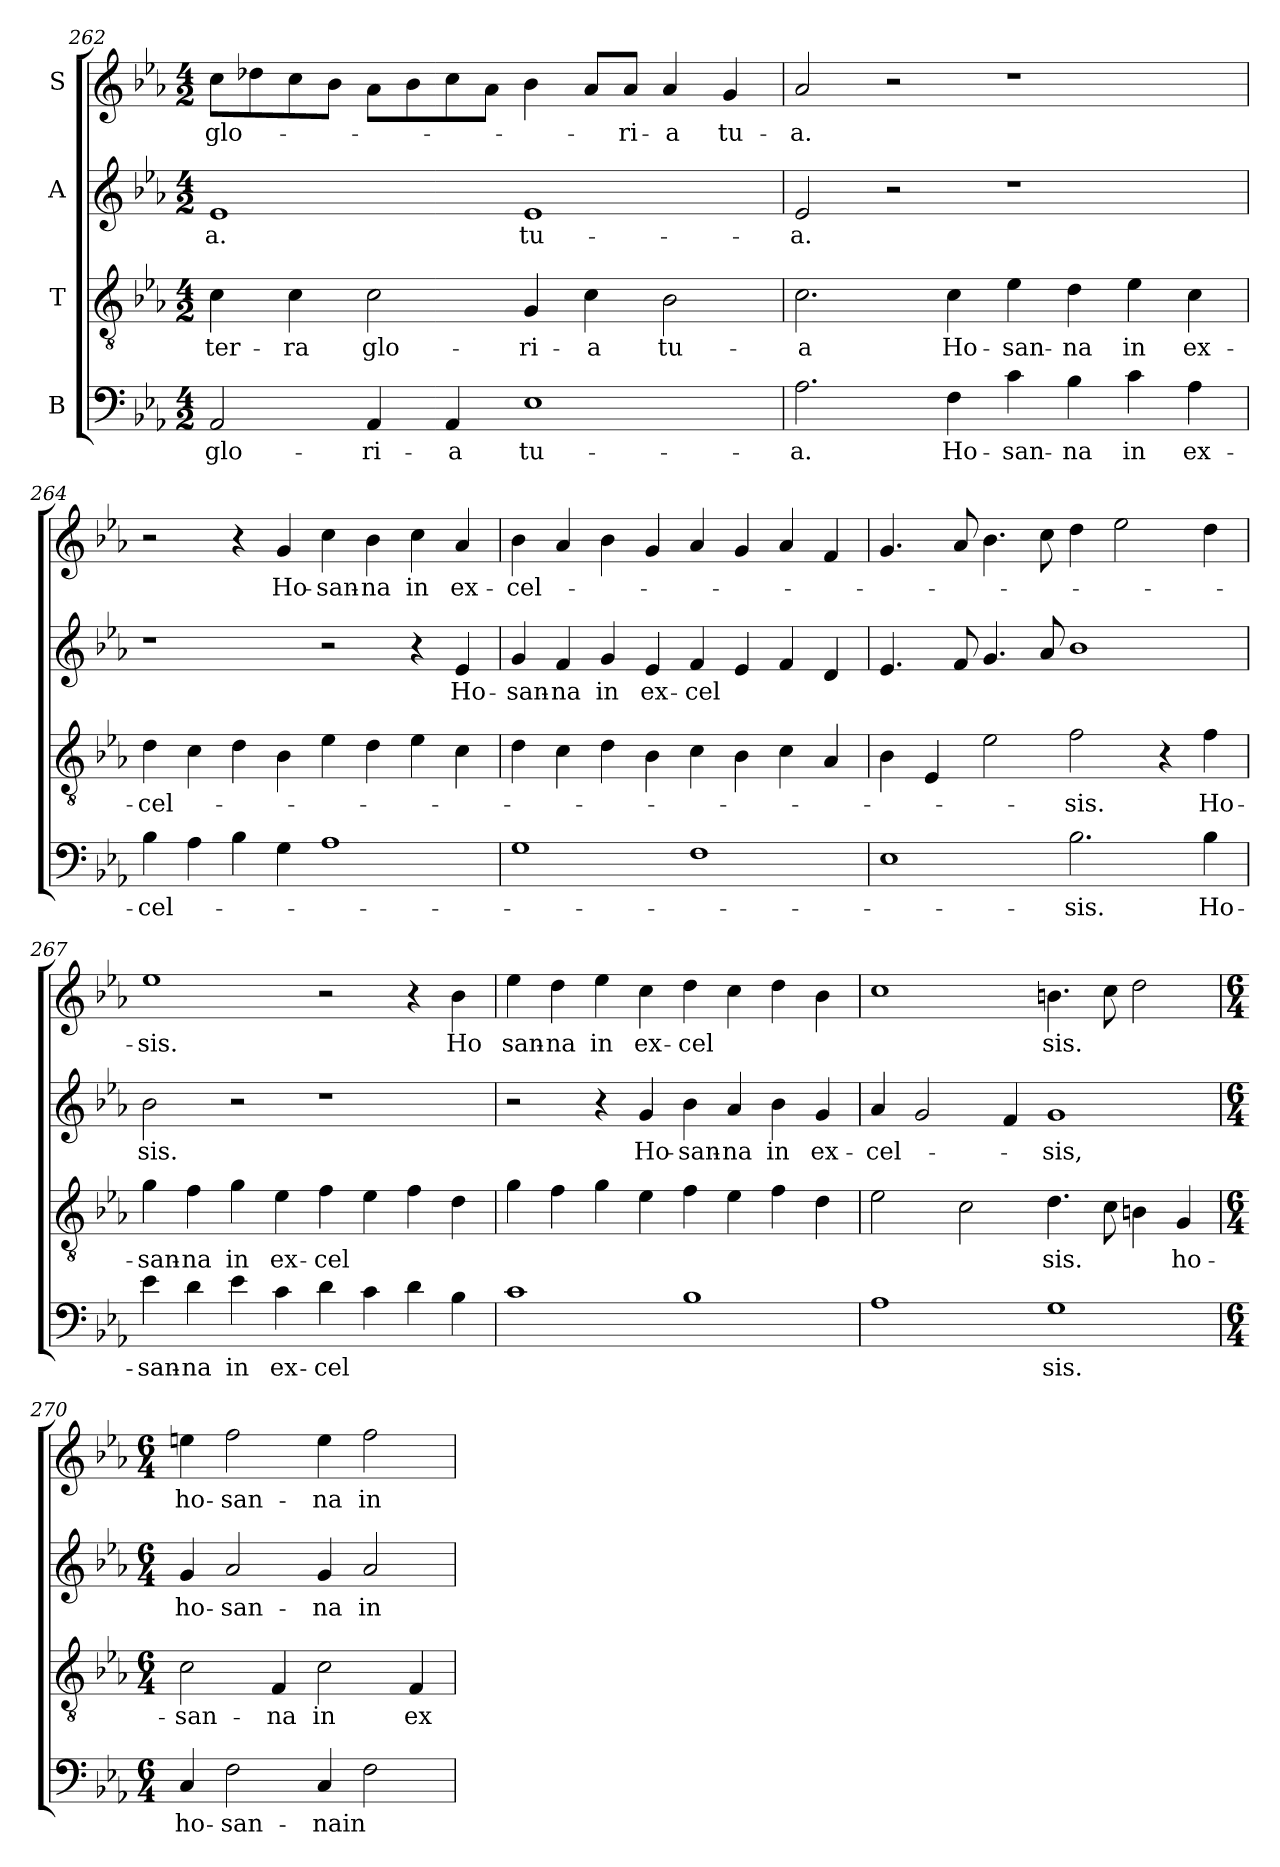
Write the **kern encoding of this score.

**kern	**text	**kern	**text	**kern	**text	**kern	**text
*part4	*part4	*part3	*part3	*part2	*part2	*part1	*part1
*staff4	*staff4	*staff3	*staff3	*staff2	*staff2	*staff1	*staff1
*I"B	*	*I"T	*	*I"A	*	*I"S	*
!!LO:PB:g=z
*clefF4	*	*clefGv2	*	*clefG2	*	*clefG2	*
*k[b-e-a-]	*	*k[b-e-a-]	*	*k[b-e-a-]	*	*k[b-e-a-]	*
*E-:	*	*E-:	*	*E-:	*	*E-:	*
*M4/2	*	*M4/2	*	*M4/2	*	*M4/2	*
=262	=262	=262	=262	=262	=262	=262	=262
2AA-/	glo-	4c\	ter-	1e-	-a.	8cc\L	glo-
.	.	.	.	.	.	8dd-X\	.
.	.	4c\	ra	.	.	8cc\	.
.	.	.	.	.	.	8b-\J	.
4AA-/	-ri-	2c\	glo-	.	.	8a-\L	.
.	.	.	.	.	.	8b-\	.
4AA-/	a	.	.	.	.	8cc\	.
.	.	.	.	.	.	8a-\J	.
1E-	tu-	4G/	-ri-	1e-	tu-	4b-\	.
.	.	4c\	a	.	.	8a-/L	.
.	.	.	.	.	.	8a-/J	-ri-
.	.	2B-\	tu-	.	.	4a-/	a
.	.	.	.	.	.	4g/	tu-
=263	=263	=263	=263	=263	=263	=263	=263
2.A-\	-a.	2.c\	a	2e-/	a.	2a-/	-a.
.	.	.	.	2r	.	2r	.
4F\	Ho-	4c\	Ho-	.	.	.	.
4c\	san-	4e-\	san-	1r	.	1r	.
4B-\	na	4d\	na	.	.	.	.
4c\	in	4e-\	in	.	.	.	.
4A-\	ex-	4c\	ex-	.	.	.	.
!!LO:PB:g=z
=264	=264	=264	=264	=264	=264	=264	=264
4B-\	-cel-	4d\	-cel-	1r	.	2r	.
4A-\	.	4c\	.	.	.	.	.
4B-\	.	4d\	.	.	.	4r	.
4G\	.	4B-\	.	.	.	4g/	Ho-
1A-	.	4e-\	.	2r	.	4cc\	san-
.	.	4d\	.	.	.	4b-\	na
.	.	4e-\	.	4r	.	4cc\	in
.	.	4c\	.	4e-/	Ho-	4a-/	ex-
=265	=265	=265	=265	=265	=265	=265	=265
1G	.	4d\	.	4g/	-san-	4b-\	-cel-
.	.	4c\	.	4f/	na	4a-/	.
.	.	4d\	.	4g/	in	4b-\	.
.	.	4B-\	.	4e-/	ex-	4g/	.
1F	.	4c\	.	4f/	cel	4a-/	.
.	.	4B-\	.	4e-/	.	4g/	.
.	.	4c\	.	4f/	--	4a-/	.
.	.	4A-/	.	4d/	.	4f/	.
!!LO:PB:g=z
=266	=266	=266	=266	=266	=266	=266	=266
1E-	.	4B-\	.	4.e-/	.	4.g/	.
.	.	4E-/	.	.	.	.	.
.	.	.	.	8f/	.	8a-/	.
.	.	2e-\	.	4.g/	.	4.b-\	.
.	.	.	.	8a-/	.	8cc\	.
2.B-\	sis.	2f\	sis.	1b-	.	4dd\	.
.	.	.	.	.	.	2ee-\	.
.	.	4r	.	.	.	.	.
4B-\	Ho-	4f\	Ho-	.	.	4dd\	.
=267	=267	=267	=267	=267	=267	=267	=267
4e-\	san-	4g\	san-	2b-\	sis.	1ee-	sis.
4d\	na	4f\	na	.	.	.	.
4e-\	in	4g\	in	2r	.	.	.
4c\	ex-	4e-\	ex-	.	.	.	.
4d\	cel	4f\	cel	1r	.	2r	.
4c\	.	4e-\	.	.	.	.	.
4d\	.	4f\	.	.	.	4r	.
4B-\	.	4d\	.	.	.	4b-\	Ho
!!LO:PB:g=z
=268	=268	=268	=268	=268	=268	=268	=268
1c	.	4g\	.	2r	.	4ee-\	-san-
.	.	4f\	.	.	.	4dd\	na
.	.	4g\	.	4r	.	4ee-\	in
.	.	4e-\	.	4g/	Ho-	4cc\	ex-
1B-	.	4f\	.	4b-\	san-	4dd\	cel
.	.	4e-\	.	4a-/	na	4cc\	.
.	.	4f\	.	4b-\	in	4dd\	.
.	.	4d\	.	4g/	ex-	4b-\	.
=269	=269	=269	=269	=269	=269	=269	=269
1A-	.	2e-\	.	4a-/	cel-	1cc	.
.	.	.	.	2g/	.	.	.
.	.	2c\	.	.	.	.	.
.	.	.	.	4f/	.	.	.
1G	-sis.	4.d\	-sis.	1g	sis,	4.bn\	-sis.
.	.	8c\	.	.	.	8cc\	.
.	.	4Bn\	.	.	.	2dd\	.
.	.	4G/	ho-	.	.	.	.
=270	=270	=270	=270	=270	=270	=270	=270
*M6/4	*	*M6/4	*	*M6/4	*	*M6/4	*
4C/	ho-	2c\	san-	4g/	ho-	4een\	ho-
2F\	san-	.	.	2a-/	san-	2ff\	san-
.	.	4F/	-na	.	.	.	.
4C/	-nain	2c\	in	4g/	na	4ee\	na
2F\	.	.	.	2a-/	in	2ff\	in
.	.	4F/	ex-	.	.	.	.
=	=	=	=	=	=	=	=
*-	*-	*-	*-	*-	*-	*-	*-
